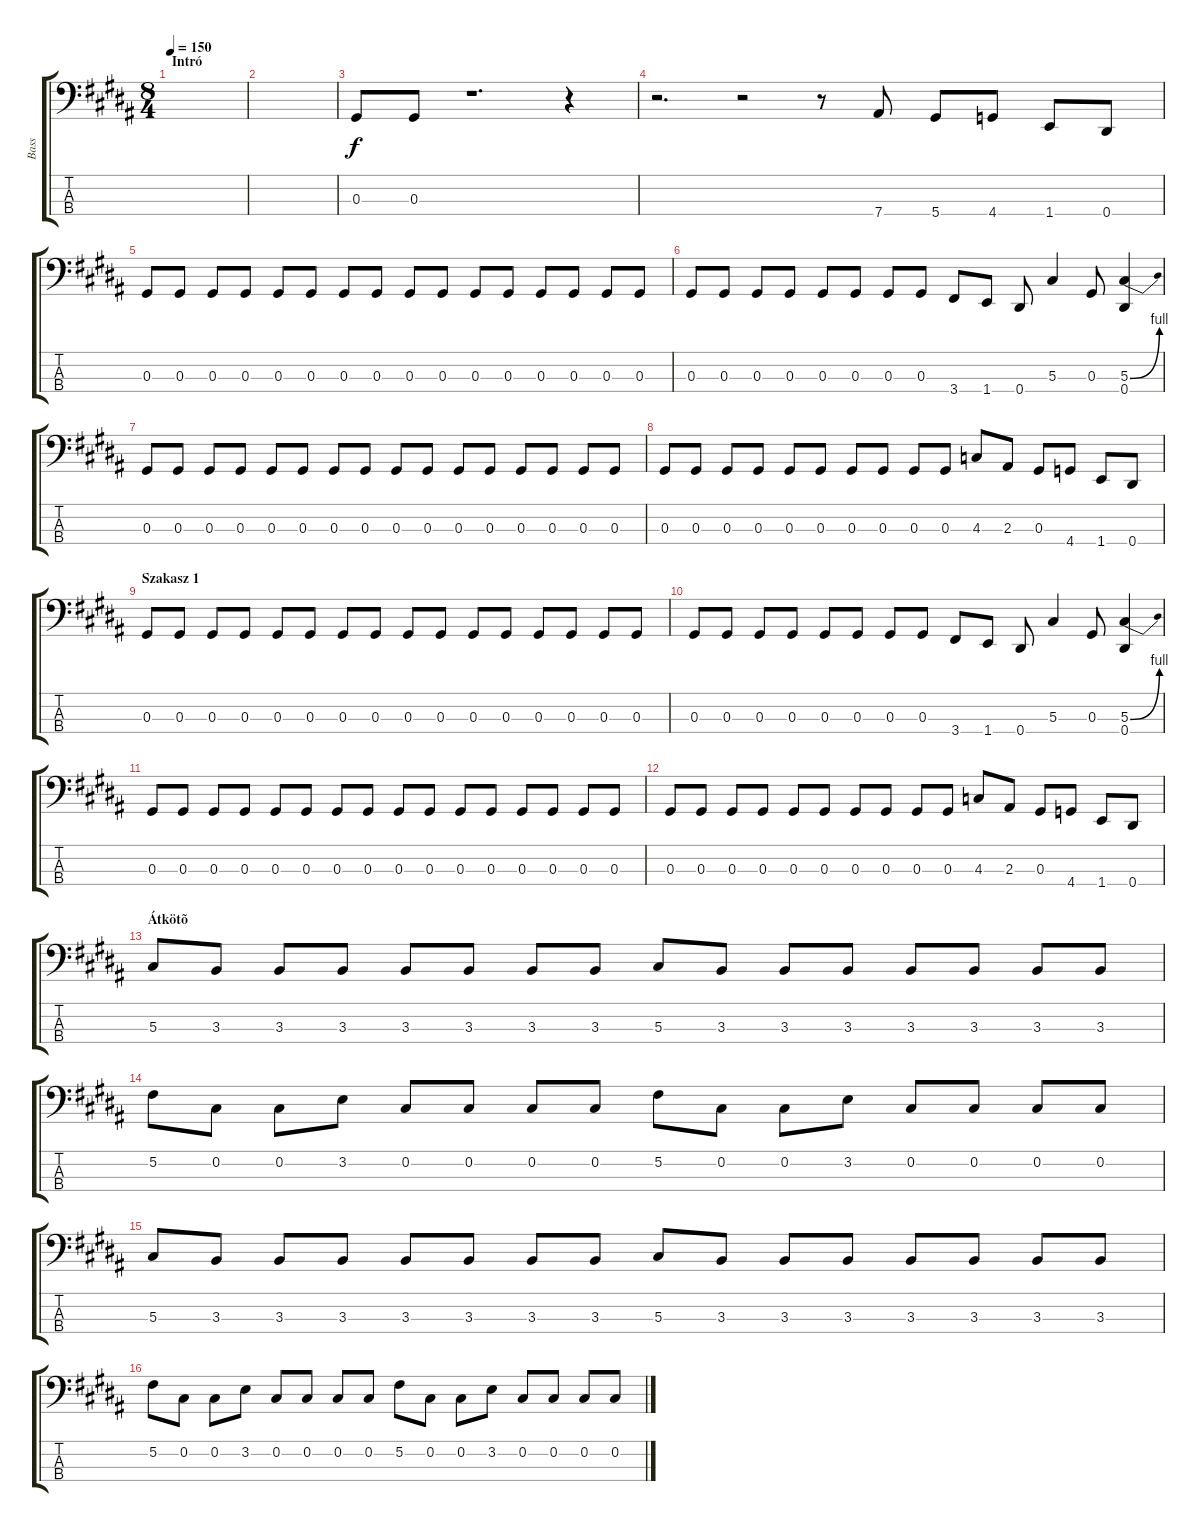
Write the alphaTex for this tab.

\track ("Bass" "Bass") {instrument electricbassfinger}
\staff {score tabs}
\tuning (Gb2 Db2 Ab1 Eb1) {hide}
\ts (8 4)
\section ("" "Intró")
\tempo 150
\clef f4
\ks g#minor
|
|
0.3.8 0.3.8 r.1{d} r.4 |
r.2{d} r.2 r.8 7.4.8 5.4.8 4.4.8 1.4.8 0.4.8 |
0.3.8 0.3.8 0.3.8 0.3.8 0.3.8 0.3.8 0.3.8 0.3.8 0.3.8 0.3.8 0.3.8 0.3.8 0.3.8 0.3.8 0.3.8 0.3.8 |
0.3.8 0.3.8 0.3.8 0.3.8 0.3.8 0.3.8 0.3.8 0.3.8 3.4.8 1.4.8 0.4.8 5.3.4 0.3.8 (5.3{be (bend 0 0 60 4)} 0.4).4 |
0.3.8 0.3.8 0.3.8 0.3.8 0.3.8 0.3.8 0.3.8 0.3.8 0.3.8 0.3.8 0.3.8 0.3.8 0.3.8 0.3.8 0.3.8 0.3.8 |
0.3.8 0.3.8 0.3.8 0.3.8 0.3.8 0.3.8 0.3.8 0.3.8 0.3.8 0.3.8 4.3.8 2.3.8 0.3.8 4.4.8 1.4.8 0.4.8 |
\section ("" "Szakasz 1")
0.3.8 0.3.8 0.3.8 0.3.8 0.3.8 0.3.8 0.3.8 0.3.8 0.3.8 0.3.8 0.3.8 0.3.8 0.3.8 0.3.8 0.3.8 0.3.8 |
0.3.8 0.3.8 0.3.8 0.3.8 0.3.8 0.3.8 0.3.8 0.3.8 3.4.8 1.4.8 0.4.8 5.3.4 0.3.8 (5.3{be (bend 0 0 60 4)} 0.4).4 |
0.3.8 0.3.8 0.3.8 0.3.8 0.3.8 0.3.8 0.3.8 0.3.8 0.3.8 0.3.8 0.3.8 0.3.8 0.3.8 0.3.8 0.3.8 0.3.8 |
0.3.8 0.3.8 0.3.8 0.3.8 0.3.8 0.3.8 0.3.8 0.3.8 0.3.8 0.3.8 4.3.8 2.3.8 0.3.8 4.4.8 1.4.8 0.4.8 |
\section ("" "Átkötõ")
5.3.8 3.3.8 3.3.8 3.3.8 3.3.8 3.3.8 3.3.8 3.3.8 5.3.8 3.3.8 3.3.8 3.3.8 3.3.8 3.3.8 3.3.8 3.3.8 |
5.2.8 0.2.8 0.2.8 3.2.8 0.2.8 0.2.8 0.2.8 0.2.8 5.2.8 0.2.8 0.2.8 3.2.8 0.2.8 0.2.8 0.2.8 0.2.8 |
5.3.8 3.3.8 3.3.8 3.3.8 3.3.8 3.3.8 3.3.8 3.3.8 5.3.8 3.3.8 3.3.8 3.3.8 3.3.8 3.3.8 3.3.8 3.3.8 |
5.2.8 0.2.8 0.2.8 3.2.8 0.2.8 0.2.8 0.2.8 0.2.8 5.2.8 0.2.8 0.2.8 3.2.8 0.2.8 0.2.8 0.2.8 0.2.8
